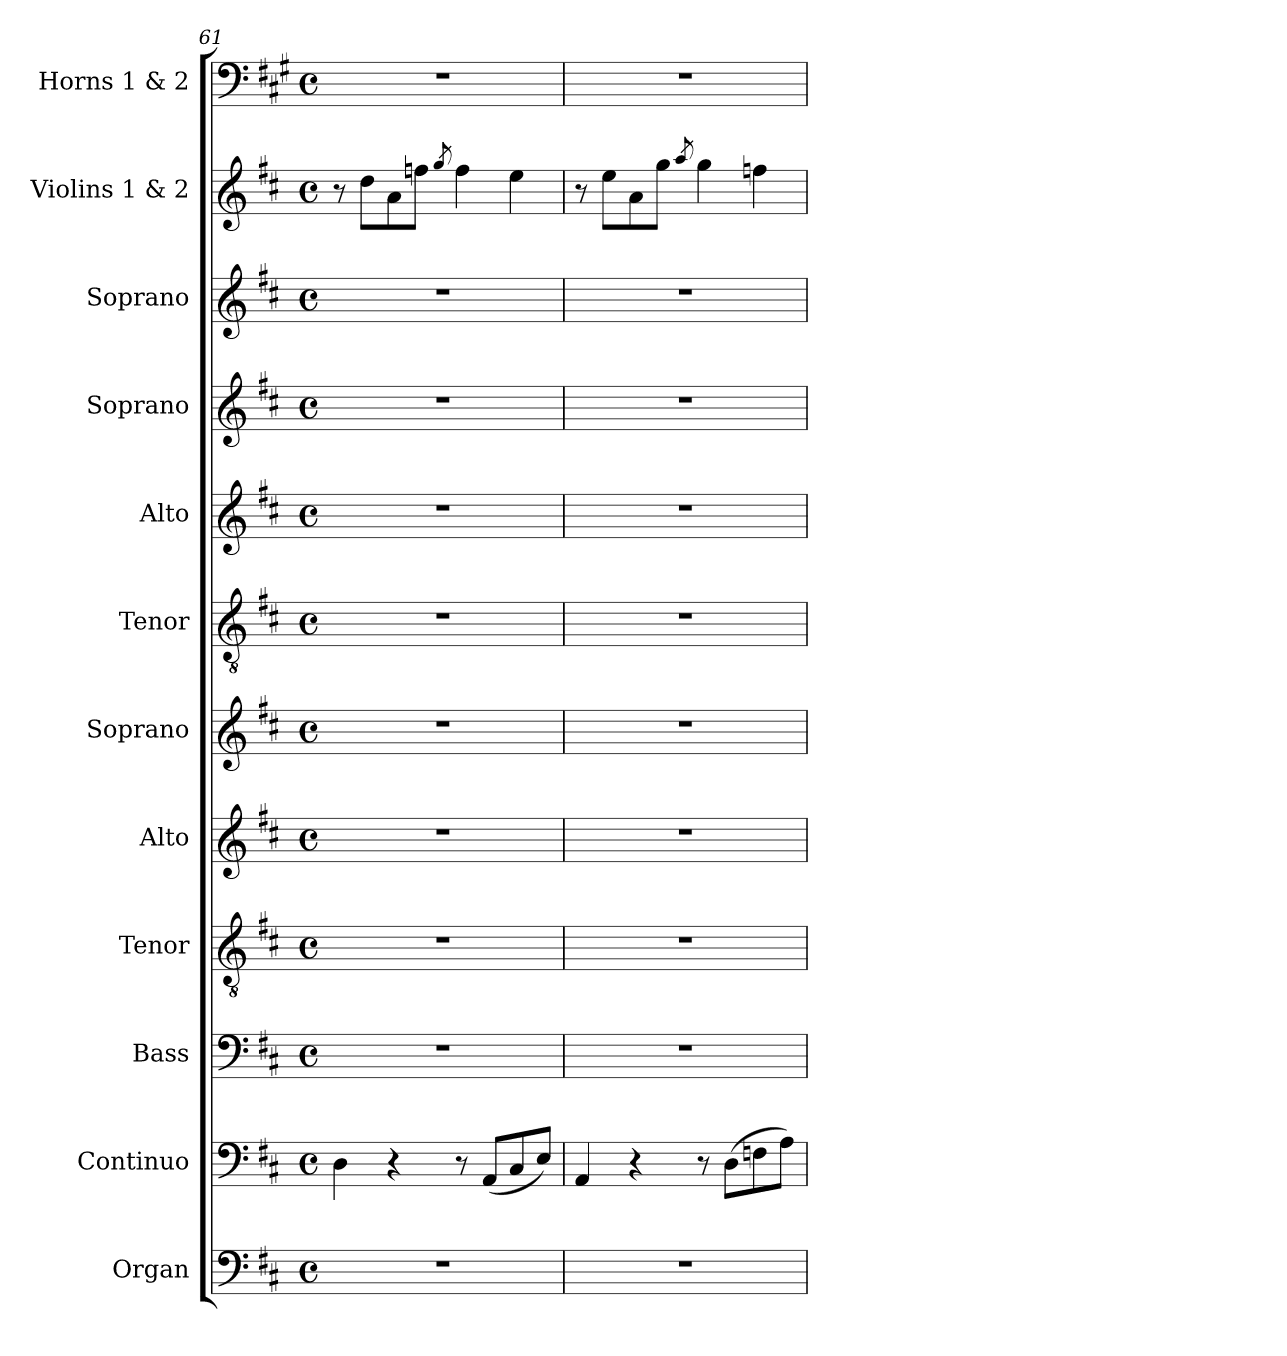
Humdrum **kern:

**kern	**kern	**kern	**kern	**kern	**kern	**kern	**kern	**kern	**kern	**kern	**kern
*part12	*part11	*part10	*part9	*part8	*part7	*part6	*part5	*part4	*part3	*part2	*part1
*staff12	*staff11	*staff10	*staff9	*staff8	*staff7	*staff6	*staff5	*staff4	*staff3	*staff2	*staff1
*I"Organ	*I"Continuo	*I"Bass	*I"Tenor	*I"Alto	*I"Soprano	*I"Tenor	*I"Alto	*I"Soprano	*I"Soprano	*I"Violins 1 & 2	*I"Horns 1 & 2
*I'Org.	*I'Cont.	*I'B.	*I'T.	*I'A.	*I'S.	*I'T.	*I'A.	*I'S.	*I'S.	*I'Vlns	*I'Hns.
!!LO:LB:g=z
*clefF4	*clefF4	*clefF4	*clefGv2	*clefG2	*clefG2	*clefGv2	*clefG2	*clefG2	*clefG2	*clefG2	*clefF4
*	*	*	*ITrd7c12	*	*	*ITrd7c12	*	*	*	*	*ITrd4c7
*k[f#c#]	*k[f#c#]	*k[f#c#]	*k[f#c#]	*k[f#c#]	*k[f#c#]	*k[f#c#]	*k[f#c#]	*k[f#c#]	*k[f#c#]	*k[f#c#]	*k[f#c#]
*D:	*D:	*D:	*D:	*D:	*D:	*D:	*D:	*D:	*D:	*D:	*D:
*M4/4	*M4/4	*M4/4	*M4/4	*M4/4	*M4/4	*M4/4	*M4/4	*M4/4	*M4/4	*M4/4	*M4/4
*met(c)	*met(c)	*met(c)	*met(c)	*met(c)	*met(c)	*met(c)	*met(c)	*met(c)	*met(c)	*met(c)	*met(c)
=61	=61	=61	=61	=61	=61	=61	=61	=61	=61	=61	=61
1r	4Di\	1r	1r	1r	1r	1r	1r	1r	1r	8r	1r
.	.	.	.	.	.	.	.	.	.	8ddi\L	.
.	4r	.	.	.	.	.	.	.	.	8ai\	.
.	.	.	.	.	.	.	.	.	.	8ffni\J	.
.	.	.	.	.	.	.	.	.	.	8qggi/	.
.	8r	.	.	.	.	.	.	.	.	4ffi\	.
.	(8AAi/L	.	.	.	.	.	.	.	.	.	.
.	8C#i/	.	.	.	.	.	.	.	.	4eei\	.
.	8Ei/J)	.	.	.	.	.	.	.	.	.	.
=62	=62	=62	=62	=62	=62	=62	=62	=62	=62	=62	=62
1r	4AAi/	1r	1r	1r	1r	1r	1r	1r	1r	8r	1r
.	.	.	.	.	.	.	.	.	.	8eei\L	.
.	4r	.	.	.	.	.	.	.	.	8ai\	.
.	.	.	.	.	.	.	.	.	.	8ggi\J	.
.	.	.	.	.	.	.	.	.	.	8qaai/	.
.	8r	.	.	.	.	.	.	.	.	4ggi\	.
.	(8Di\L	.	.	.	.	.	.	.	.	.	.
.	8Fni\	.	.	.	.	.	.	.	.	4ffni\	.
.	8Ai\J)	.	.	.	.	.	.	.	.	.	.
=	=	=	=	=	=	=	=	=	=	=	=
*-	*-	*-	*-	*-	*-	*-	*-	*-	*-	*-	*-
